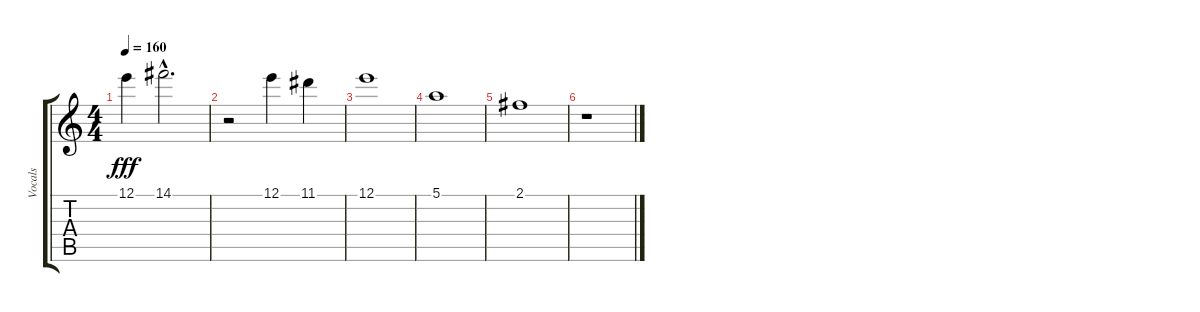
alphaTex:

\track ("Vocals" "Vocals") {instrument acousticguitarnylon}
\staff {score tabs}
\tuning (E4 B3 G3 D3 A2 E2) {hide}
\ts (4 4)
\tempo 160
\clef g2
\ks c
12.1.4{dy fff} 14.1{hac}.2{d} |
r.2 12.1.4 11.1.4 |
12.1.1 |
5.1.1 |
2.1.1 |
r.1
